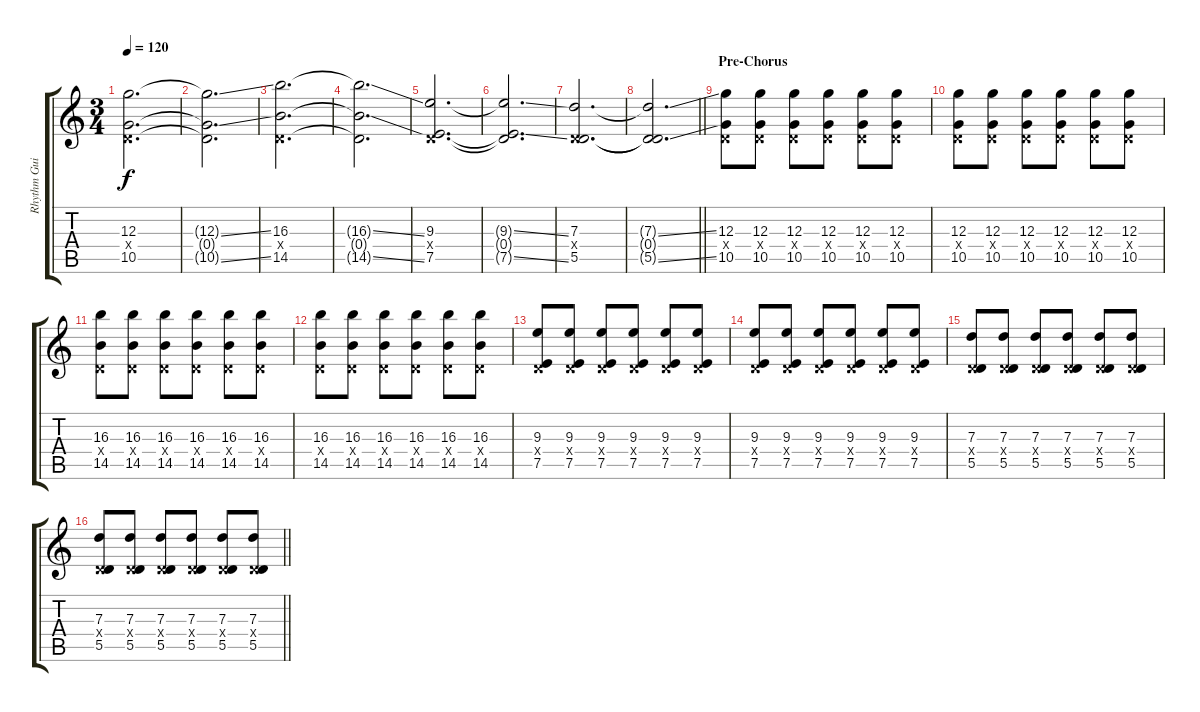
\track ("Rhythm Guitar" "Rhythm Gui") {instrument distortionguitar}
\staff {score tabs}
\tuning (E4 B3 G3 D3 A2 E2) {hide}
\ts (3 4)
\tempo 120
\clef g2
\ks c
(12.3 0.4{x} 10.5).2{d dy f} |
(12.3{ss t} 0.4{t} 10.5{ss t}).2{d} |
(16.3 0.4{x} 14.5).2{d} |
(16.3{ss t} 0.4{t} 14.5{ss t}).2{d} |
(9.3 0.4{x} 7.5).2{d} |
(9.3{ss t} 0.4{t} 7.5{ss t}).2{d} |
(7.3 0.4{x} 5.5).2{d} |
\barLineRight lightlight
(7.3{ss t} 0.4{t} 5.5{ss t}).2{d} |
\section ("" "Pre-Chorus")
(12.3 0.4{x} 10.5).8 (12.3 0.4{x} 10.5).8 (12.3 0.4{x} 10.5).8 (12.3 0.4{x} 10.5).8 (12.3 0.4{x} 10.5).8 (12.3 0.4{x} 10.5).8 |
(12.3 0.4{x} 10.5).8 (12.3 0.4{x} 10.5).8 (12.3 0.4{x} 10.5).8 (12.3 0.4{x} 10.5).8 (12.3 0.4{x} 10.5).8 (12.3 0.4{x} 10.5).8 |
(16.3 0.4{x} 14.5).8 (16.3 0.4{x} 14.5).8 (16.3 0.4{x} 14.5).8 (16.3 0.4{x} 14.5).8 (16.3 0.4{x} 14.5).8 (16.3 0.4{x} 14.5).8 |
(16.3 0.4{x} 14.5).8 (16.3 0.4{x} 14.5).8 (16.3 0.4{x} 14.5).8 (16.3 0.4{x} 14.5).8 (16.3 0.4{x} 14.5).8 (16.3 0.4{x} 14.5).8 |
(9.3 0.4{x} 7.5).8 (9.3 0.4{x} 7.5).8 (9.3 0.4{x} 7.5).8 (9.3 0.4{x} 7.5).8 (9.3 0.4{x} 7.5).8 (9.3 0.4{x} 7.5).8 |
(9.3 0.4{x} 7.5).8 (9.3 0.4{x} 7.5).8 (9.3 0.4{x} 7.5).8 (9.3 0.4{x} 7.5).8 (9.3 0.4{x} 7.5).8 (9.3 0.4{x} 7.5).8 |
(7.3 0.4{x} 5.5).8 (7.3 0.4{x} 5.5).8 (7.3 0.4{x} 5.5).8 (7.3 0.4{x} 5.5).8 (7.3 0.4{x} 5.5).8 (7.3 0.4{x} 5.5).8 |
\barLineRight lightlight
(7.3 0.4{x} 5.5).8 (7.3 0.4{x} 5.5).8 (7.3 0.4{x} 5.5).8 (7.3 0.4{x} 5.5).8 (7.3 0.4{x} 5.5).8 (7.3 0.4{x} 5.5).8
